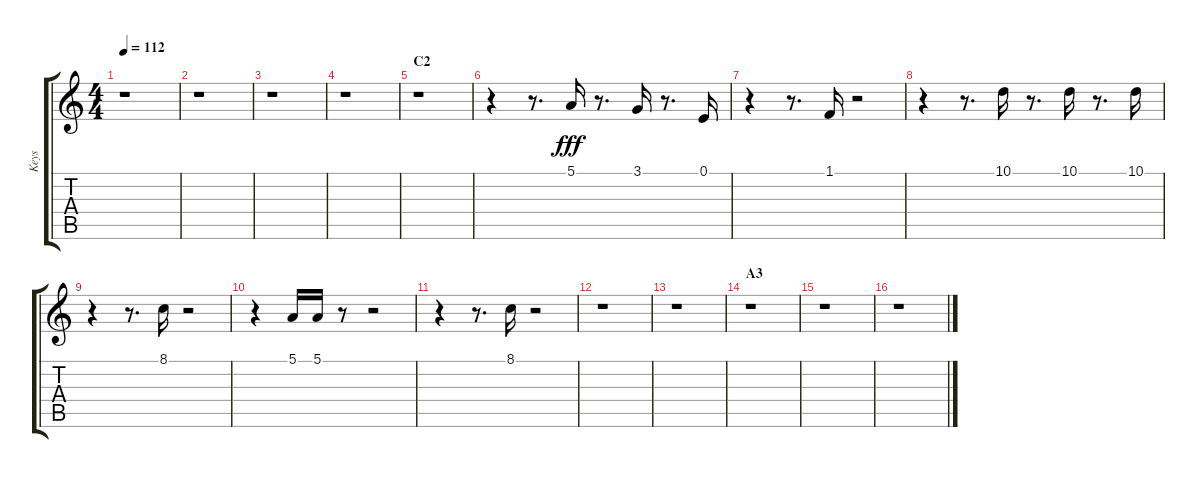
\track ("Keys" "Keys") {instrument stringensemble1}
\staff {score tabs}
\tuning (E4 B3 G3 D3 A2 E2) {hide}
\ts (4 4)
\tempo 112
\clef g2
\ks c
r.1{dy fff} |
r.1 |
r.1 |
r.1 |
\section ("" "C2")
r.1 |
r.4 r.8{d} 5.1.16 r.8{d} 3.1.16 r.8{d} 0.1.16 |
r.4 r.8{d} 1.1.16 r.2 |
r.4 r.8{d} 10.1.16 r.8{d} 10.1.16 r.8{d} 10.1.16 |
r.4 r.8{d} 8.1.16 r.2 |
r.4 5.1.16 5.1.16 r.8 r.2 |
r.4 r.8{d} 8.1.16 r.2 |
r.1 |
r.1 |
\section ("" "A3")
r.1 |
r.1 |
r.1
